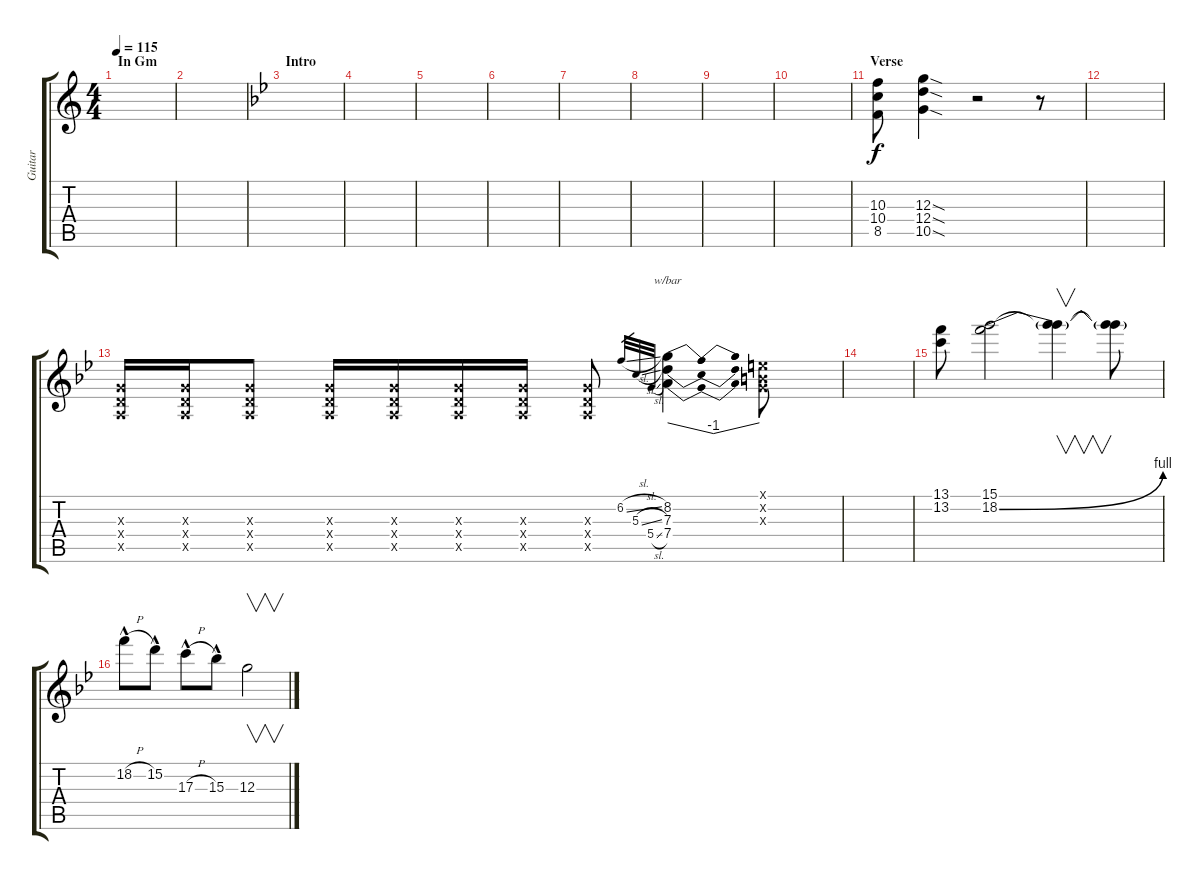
\track ("Guitar" "Guitar") {instrument overdrivenguitar}
\staff {score tabs}
\tuning (E4 B3 G3 D3 A2 E2) {hide}
\ts (4 4)
\section ("" "In Gm")
\tempo 115
\clef g2
\ks c
|
|
\section ("" "Intro")
\ks bb
|
|
|
|
|
|
|
|
\section ("" "Verse")
(10.3 10.4 8.5).8{volume 10} (12.3{sod} 12.4{sod} 10.5{sod}).4 r.2 r.8 |
|
(0.3{x} 0.4{x} 0.5{x}).16 (0.3{x} 0.4{x} 0.5{x}).16 (0.3{x} 0.4{x} 0.5{x}).8 (0.3{x} 0.4{x} 0.5{x}).16 (0.3{x} 0.4{x} 0.5{x}).16 (0.3{x} 0.4{x} 0.5{x}).16 (0.3{x} 0.4{x} 0.5{x}).16 (0.3{x} 0.4{x} 0.5{x}).8 6.2{sl}.32{gr} 5.3{sl}.32{gr} 5.4{sl}.32{gr} (8.2 7.3 7.4).4{tbe (dip default 0 0 30 -4 60 0)} (0.1{x} 0.2{x} 0.3{x}).8 |
|
(13.1 13.2).8 (15.1 18.2{be (bend 0 0 60 4)}).2 (15.1{t} 18.2{t}).4{v} (15.1{t} 18.2{t}).8 |
18.2{h hac}.8 15.2{hac}.8 17.3{h hac}.8 15.3{hac}.8 12.3.2{v}
